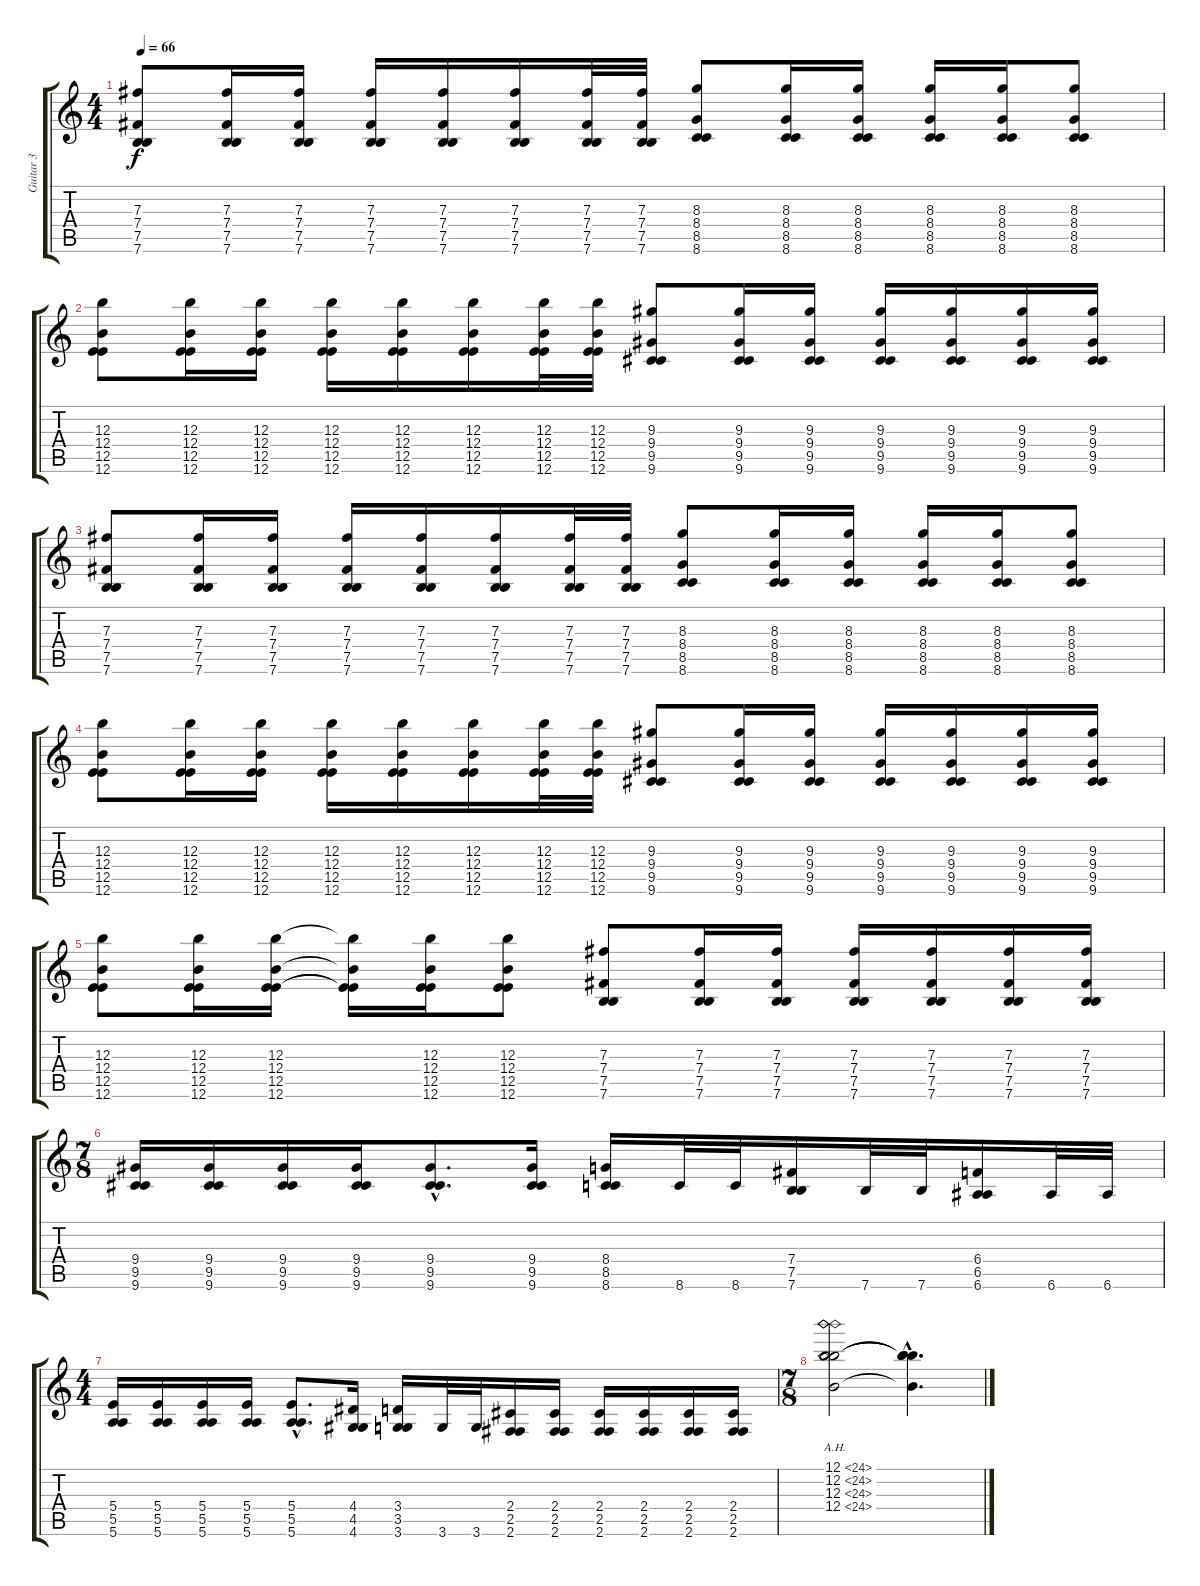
\track ("Guitar 3" "Guitar 3") {instrument overdrivenguitar}
\staff {score tabs}
\tuning (B3 B3 B3 B2 E2 E2) {hide}
\ts (4 4)
\tempo 66
\clef g2
\ks c
(7.3 7.4 7.5 7.6).8{dy f} (7.3 7.4 7.5 7.6).16 (7.3 7.4 7.5 7.6).16 (7.3 7.4 7.5 7.6).16 (7.3 7.4 7.5 7.6).16 (7.3 7.4 7.5 7.6).16 (7.3 7.4 7.5 7.6).32 (7.3 7.4 7.5 7.6).32 (8.3 8.4 8.5 8.6).8 (8.3 8.4 8.5 8.6).16 (8.3 8.4 8.5 8.6).16 (8.3 8.4 8.5 8.6).16 (8.3 8.4 8.5 8.6).16 (8.3 8.4 8.5 8.6).8 |
(12.3 12.4 12.5 12.6).8 (12.3 12.4 12.5 12.6).16 (12.3 12.4 12.5 12.6).16 (12.3 12.4 12.5 12.6).16 (12.3 12.4 12.5 12.6).16 (12.3 12.4 12.5 12.6).16 (12.3 12.4 12.5 12.6).32 (12.3 12.4 12.5 12.6).32 (9.3 9.4 9.5 9.6).8 (9.3 9.4 9.5 9.6).16 (9.3 9.4 9.5 9.6).16 (9.3 9.4 9.5 9.6).16 (9.3 9.4 9.5 9.6).16 (9.3 9.4 9.5 9.6).16 (9.3 9.4 9.5 9.6).16 |
(7.3 7.4 7.5 7.6).8 (7.3 7.4 7.5 7.6).16 (7.3 7.4 7.5 7.6).16 (7.3 7.4 7.5 7.6).16 (7.3 7.4 7.5 7.6).16 (7.3 7.4 7.5 7.6).16 (7.3 7.4 7.5 7.6).32 (7.3 7.4 7.5 7.6).32 (8.3 8.4 8.5 8.6).8 (8.3 8.4 8.5 8.6).16 (8.3 8.4 8.5 8.6).16 (8.3 8.4 8.5 8.6).16 (8.3 8.4 8.5 8.6).16 (8.3 8.4 8.5 8.6).8 |
(12.3 12.4 12.5 12.6).8 (12.3 12.4 12.5 12.6).16 (12.3 12.4 12.5 12.6).16 (12.3 12.4 12.5 12.6).16 (12.3 12.4 12.5 12.6).16 (12.3 12.4 12.5 12.6).16 (12.3 12.4 12.5 12.6).32 (12.3 12.4 12.5 12.6).32 (9.3 9.4 9.5 9.6).8 (9.3 9.4 9.5 9.6).16 (9.3 9.4 9.5 9.6).16 (9.3 9.4 9.5 9.6).16 (9.3 9.4 9.5 9.6).16 (9.3 9.4 9.5 9.6).16 (9.3 9.4 9.5 9.6).16 |
(12.3 12.4 12.5 12.6).8 (12.3 12.4 12.5 12.6).16 (12.3 12.4 12.5 12.6).16 (12.3{t} 12.4{t} 12.5{t} 12.6{t}).16 (12.3 12.4 12.5 12.6).16 (12.3 12.4 12.5 12.6).8 (7.3 7.4 7.5 7.6).8 (7.3 7.4 7.5 7.6).16 (7.3 7.4 7.5 7.6).16 (7.3 7.4 7.5 7.6).16 (7.3 7.4 7.5 7.6).16 (7.3 7.4 7.5 7.6).16 (7.3 7.4 7.5 7.6).16 |
\ts (7 8)
(9.4 9.5 9.6).16 (9.4 9.5 9.6).16 (9.4 9.5 9.6).16 (9.4 9.5 9.6).16 (9.4{hac} 9.5{hac} 9.6{hac}).8{d} (9.4 9.5 9.6).16 (8.4 8.5 8.6).16 8.6.32 8.6.32 (7.4 7.5 7.6).16 7.6.32 7.6.32 (6.4 6.5 6.6).16 6.6.32 6.6.32 |
\ts (4 4)
(5.4 5.5 5.6).16 (5.4 5.5 5.6).16 (5.4 5.5 5.6).16 (5.4 5.5 5.6).16 (5.4{hac} 5.5{hac} 5.6{hac}).8{d} (4.4 4.5 4.6).16 (3.4 3.5 3.6).16 3.6.32 3.6.32 (2.4 2.5 2.6).16 (2.4 2.5 2.6).16 (2.4 2.5 2.6).16 (2.4 2.5 2.6).16 (2.4 2.5 2.6).16 (2.4 2.5 2.6).16 |
\ts (7 8)
(12.1{ah 12} 12.2{ah 12} 12.3{ah 12} 12.4{ah 12}).2{volume 6} (12.1{hac t} 12.2{hac t} 12.3{hac t} 12.4{hac t}).4{d}
